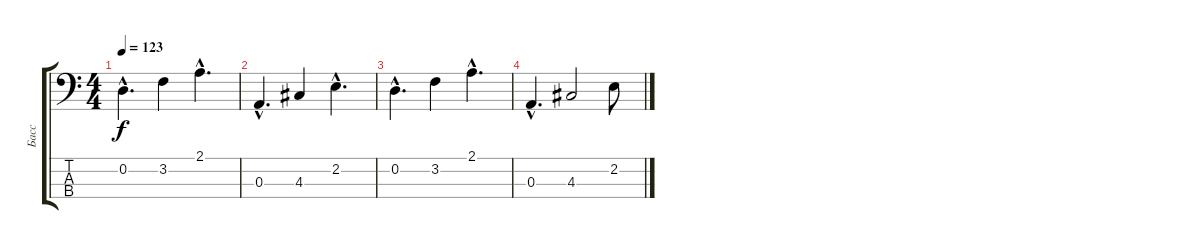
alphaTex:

\track ("Басс" "Басс") {instrument electricbasspick}
\staff {score tabs}
\tuning (G2 D2 A1 E1) {hide}
\ts (4 4)
\tempo 123
\clef f4
\ks c
0.2{hac}.4{d dy f} 3.2.4 2.1{hac}.4{d} |
0.3{hac}.4{d} 4.3.4 2.2{hac}.4{d} |
0.2{hac}.4{d} 3.2.4 2.1{hac}.4{d} |
0.3{hac}.4{d} 4.3.2 2.2.8
